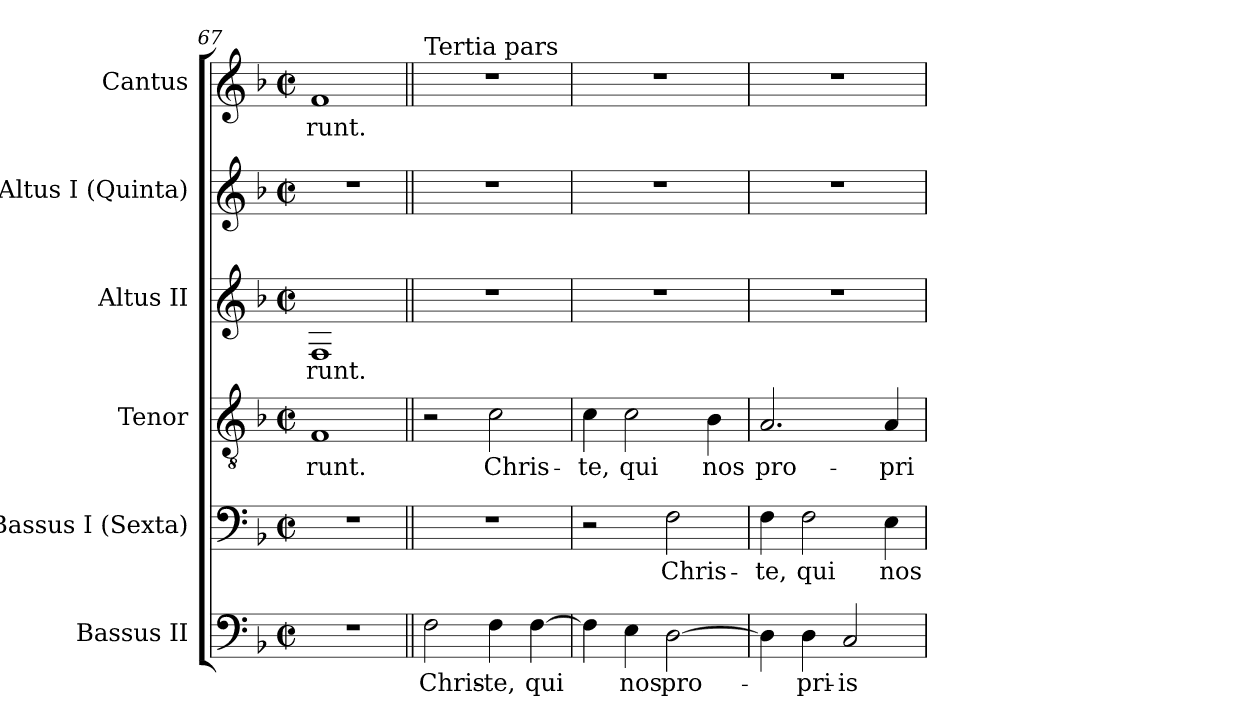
**kern	**text	**kern	**text	**kern	**text	**kern	**text	**kern	**kern	**text
*part6	*part6	*part5	*part5	*part4	*part4	*part3	*part3	*part2	*part1	*part1
*staff6	*staff6	*staff5	*staff5	*staff4	*staff4	*staff3	*staff3	*staff2	*staff1	*staff1
*I"Bassus II	*	*I"Bassus I (Sexta)	*	*I"Tenor	*	*I"Altus II	*	*I"Altus I (Quinta)	*I"Cantus	*
*I'B.	*	*I'B.	*	*I'T.	*	*I'A.	*	*I'A.	*I'S.	*
*clefF4	*	*clefF4	*	*clefGv2	*	*clefG2	*	*clefG2	*clefG2	*
*	*	*	*	*ITrd7c12	*	*	*	*	*	*
*k[b-]	*	*k[b-]	*	*k[b-]	*	*k[b-]	*	*k[b-]	*k[b-]	*
*F:	*	*F:	*	*F:	*	*F:	*	*F:	*F:	*
*M2/2	*	*M2/2	*	*M2/2	*	*M2/2	*	*M2/2	*M2/2	*
*met(c|)	*	*met(c|)	*	*met(c|)	*	*met(c|)	*	*met(c|)	*met(c|)	*
=67	=67	=67	=67	=67	=67	=67	=67	=67	=67	=67
!	!	!	!	!	!LO:LY:b:color=#000000	!	!	!	!	!
!	!	!	!	!	!	!	!LO:LY:b:color=#000000	!	!	!
!	!	!	!	!	!	!	!	!	!	!LO:LY:b:color=#000000
1r	.	1r	.	1FFi	-runt.	1Fi	-runt.	1r	1fi	-runt.
!!LO:LB:g=z
=68||	=68||	=68||	=68||	=68||	=68||	=68||	=68||	=68||	=68||	=68||
!	!	!	!	!	!	!	!	!	!LO:TX:a:t=Tertia pars	!
!	!LO:LY:b:color=#000000	!	!	!	!	!	!	!	!	!
2Fi\	Chris-	1r	.	2r	.	1r	.	1r	1r	.
!	!LO:LY:b:color=#000000	!	!	!	!	!	!	!	!	!
!	!	!	!	!	!LO:LY:b:color=#000000	!	!	!	!	!
4Fi\	-te,	.	.	2Ci\	Chris-	.	.	.	.	.
!	!LO:LY:b:color=#000000	!	!	!	!	!	!	!	!	!
[>4Fi\	qui	.	.	.	.	.	.	.	.	.
=69	=69	=69	=69	=69	=69	=69	=69	=69	=69	=69
!	!	!	!	!	!LO:LY:b:color=#000000	!	!	!	!	!
4Fi\]	.	2r	.	4Ci\	-te,	1r	.	1r	1r	.
!	!LO:LY:b:color=#000000	!	!	!	!	!	!	!	!	!
!	!	!	!	!	!LO:LY:b:color=#000000	!	!	!	!	!
4Ei\	nos	.	.	2Ci\	qui	.	.	.	.	.
!	!LO:LY:b:color=#000000	!	!	!	!	!	!	!	!	!
!	!	!	!LO:LY:b:color=#000000	!	!	!	!	!	!	!
[>2Di\	pro-	2Fi\	Chris-	.	.	.	.	.	.	.
!	!	!	!	!	!LO:LY:b:color=#000000	!	!	!	!	!
.	.	.	.	4BB-i\	nos	.	.	.	.	.
=70	=70	=70	=70	=70	=70	=70	=70	=70	=70	=70
!	!	!	!LO:LY:b:color=#000000	!	!	!	!	!	!	!
!	!	!	!	!	!LO:LY:b:color=#000000	!	!	!	!	!
4Di\]	.	4Fi\	-te,	2.AAi/	pro-	1r	.	1r	1r	.
!	!LO:LY:b:color=#000000	!	!	!	!	!	!	!	!	!
!	!	!	!LO:LY:b:color=#000000	!	!	!	!	!	!	!
4Di\	-pri-	2Fi\	qui	.	.	.	.	.	.	.
!	!LO:LY:b:color=#000000	!	!	!	!	!	!	!	!	!
2Ci/	-is	.	.	.	.	.	.	.	.	.
!	!	!	!LO:LY:b:color=#000000	!	!	!	!	!	!	!
!	!	!	!	!	!LO:LY:b:color=#000000	!	!	!	!	!
.	.	4Ei\	nos	4AAi/	-pri-	.	.	.	.	.
=	=	=	=	=	=	=	=	=	=	=
*-	*-	*-	*-	*-	*-	*-	*-	*-	*-	*-
